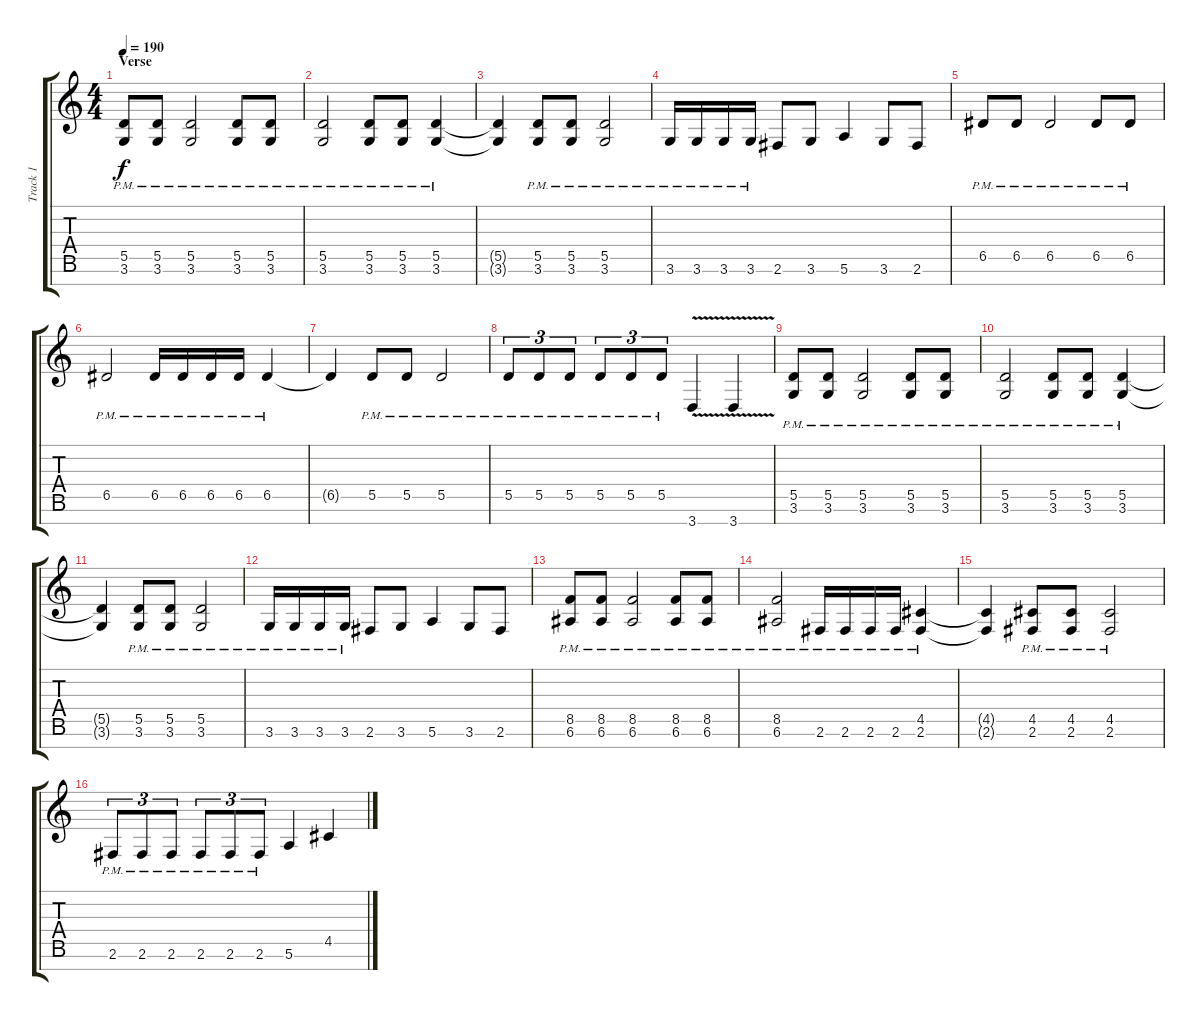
\track ("Track 1" "Track 1") {instrument distortionguitar}
\staff {score tabs}
\tuning (E4 B3 G3 D3 A2 E2 B1) {hide}
\ts (4 4)
\section ("" "Verse")
\tempo 190
\clef g2
\ks c
(5.5{pm} 3.6{pm}).8{dy f} (5.5{pm} 3.6{pm}).8 (5.5{pm} 3.6{pm}).2 (5.5{pm} 3.6{pm}).8 (5.5{pm} 3.6{pm}).8 |
(5.5{pm} 3.6{pm}).2 (5.5{pm} 3.6{pm}).8 (5.5{pm} 3.6{pm}).8 (5.5{pm} 3.6{pm}).4 |
(5.5{t} 3.6{t}).4 (5.5{pm} 3.6{pm}).8 (5.5{pm} 3.6{pm}).8 (5.5{pm} 3.6{pm}).2 |
3.6{pm}.16 3.6{pm}.16 3.6{pm}.16 3.6{pm}.16 2.6.8 3.6.8 5.6.4 3.6.8 2.6.8 |
6.5{pm}.8 6.5{pm}.8 6.5{pm}.2 6.5{pm}.8 6.5{pm}.8 |
6.5{pm}.2 6.5{pm}.16 6.5{pm}.16 6.5{pm}.16 6.5{pm}.16 6.5{pm}.4 |
6.5{t}.4 5.5{pm}.8 5.5{pm}.8 5.5{pm}.2 |
5.5{pm}.8{tu (3 2)} 5.5{pm}.8{tu (3 2)} 5.5{pm}.8{tu (3 2)} 5.5{pm}.8{tu (3 2)} 5.5{pm}.8{tu (3 2)} 5.5{pm}.8{tu (3 2)} 3.7{v}.4 3.7{v}.4 |
(5.5{pm} 3.6{pm}).8 (5.5{pm} 3.6{pm}).8 (5.5{pm} 3.6{pm}).2 (5.5{pm} 3.6{pm}).8 (5.5{pm} 3.6{pm}).8 |
(5.5{pm} 3.6{pm}).2 (5.5{pm} 3.6{pm}).8 (5.5{pm} 3.6{pm}).8 (5.5{pm} 3.6{pm}).4 |
(5.5{t} 3.6{t}).4 (5.5{pm} 3.6{pm}).8 (5.5{pm} 3.6{pm}).8 (5.5{pm} 3.6{pm}).2 |
3.6{pm}.16 3.6{pm}.16 3.6{pm}.16 3.6{pm}.16 2.6.8 3.6.8 5.6.4 3.6.8 2.6.8 |
(8.5{pm} 6.6{pm}).8 (8.5{pm} 6.6{pm}).8 (8.5{pm} 6.6{pm}).2 (8.5{pm} 6.6{pm}).8 (8.5{pm} 6.6{pm}).8 |
(8.5{pm} 6.6{pm}).2 2.6{pm}.16 2.6{pm}.16 2.6{pm}.16 2.6{pm}.16 (4.5{pm} 2.6{pm}).4 |
(4.5{t} 2.6{t}).4 (4.5{pm} 2.6{pm}).8 (4.5{pm} 2.6{pm}).8 (4.5{pm} 2.6{pm}).2 |
2.6{pm}.8{tu (3 2)} 2.6{pm}.8{tu (3 2)} 2.6{pm}.8{tu (3 2)} 2.6{pm}.8{tu (3 2)} 2.6{pm}.8{tu (3 2)} 2.6{pm}.8{tu (3 2)} 5.6.4 4.5.4
